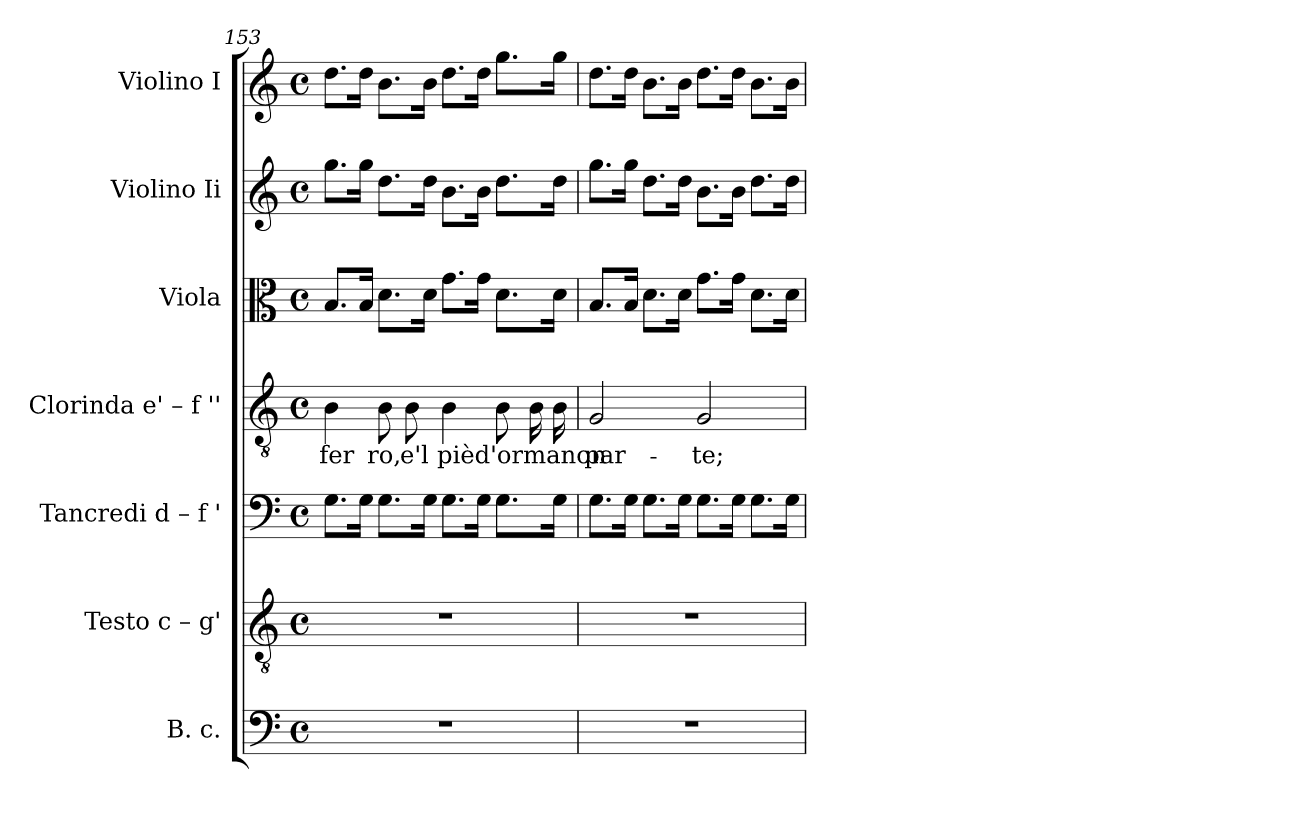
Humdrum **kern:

**kern	**kern	**kern	**kern	**text	**kern	**kern	**kern	**text
*part7	*part6	*part5	*part4	*part4	*part3	*part2	*part1	*part1
*staff7	*staff6	*staff5	*staff4	*staff4	*staff3	*staff2	*staff1	*staff1
*I"B. c.	*I"Testo  c – g'	*I"Tancredi  d – f '	*I"Clorinda  e' – f ''	*	*I"Viola	*I"Violino Ii	*I"Violino I	*
*clefF4	*clefGv2	*clefF4	*clefGv2	*	*clefC3	*clefG2	*clefG2	*
*k[]	*k[]	*k[]	*k[]	*	*k[]	*k[]	*k[]	*
*C:	*C:	*C:	*C:	*	*C:	*C:	*C:	*
*M4/4	*M4/4	*M4/4	*M4/4	*	*M4/4	*M4/4	*M4/4	*
*met(c)	*met(c)	*met(c)	*met(c)	*	*met(c)	*met(c)	*met(c)	*
=153	=153	=153	=153	=153	=153	=153	=153	=153
!	!	!	!	!LO:LY:b:cj	!	!	!	!LO:LY:b:cj
1r	1r	8.G\L	4B\	fer	8.B/L	8.gg\L	8.dd\L	.
!	!	!	!	!	!	!	!	!LO:LY:b:cj
.	.	16G\J	.	.	16B/J	16gg\J	16dd\J	.
!	!	!	!	!LO:LY:b:cj	!	!	!	!LO:LY:b:cj
.	.	8.G\L	8B\	ro,	8.d\L	8.dd\L	8.b\L	.
!	!	!	!	!LO:LY:b:cj	!	!	!	!
.	.	.	8B\	e'l	.	.	.	.
!	!	!	!	!	!	!	!	!LO:LY:b:cj
.	.	16G\J	.	.	16d\J	16dd\J	16b\J	.
!	!	!	!	!LO:LY:b:cj	!	!	!	!LO:LY:b:cj
.	.	8.G\L	4B\	piè	8.g\L	8.b\L	8.dd\L	.
!	!	!	!	!	!	!	!	!LO:LY:b:cj
.	.	16G\J	.	.	16g\J	16b\J	16dd\J	.
!	!	!	!	!LO:LY:b:cj	!	!	!	!LO:LY:b:cj
.	.	8.G\L	8B\	d'ormanon	8.d\L	8.dd\L	8.gg\L	.
!	!	!	!	!LO:LY:b:cj	!	!	!	!
.	.	.	16B\	.	.	.	.	.
!	!	!	!	!LO:LY:b:cj	!	!	!	!LO:LY:b:cj
.	.	16G\J	16B\	.	16d\J	16dd\J	16gg\J	.
!!LO:LB:g=z
=154	=154	=154	=154	=154	=154	=154	=154	=154
!	!	!	!	!LO:LY:b:cj	!	!	!	!LO:LY:b:cj
1r	1r	8.G\L	2G/	par-	8.B/L	8.gg\L	8.dd\L	.
!	!	!	!	!	!	!	!	!LO:LY:b:cj
.	.	16G\J	.	.	16B/J	16gg\J	16dd\J	.
!	!	!	!	!	!	!	!	!LO:LY:b:cj
.	.	8.G\L	.	.	8.d\L	8.dd\L	8.b\L	.
!	!	!	!	!	!	!	!	!LO:LY:b:cj
.	.	16G\J	.	.	16d\J	16dd\J	16b\J	.
!	!	!	!	!LO:LY:b:cj	!	!	!	!LO:LY:b:cj
.	.	8.G\L	2G/	-te;	8.g\L	8.b\L	8.dd\L	.
!	!	!	!	!	!	!	!	!LO:LY:b:cj
.	.	16G\J	.	.	16g\J	16b\J	16dd\J	.
!	!	!	!	!	!	!	!	!LO:LY:b:cj
.	.	8.G\L	.	.	8.d\L	8.dd\L	8.b\L	.
!	!	!	!	!	!	!	!	!LO:LY:b:cj
.	.	16G\J	.	.	16d\J	16dd\J	16b\J	.
=	=	=	=	=	=	=	=	=
*-	*-	*-	*-	*-	*-	*-	*-	*-
